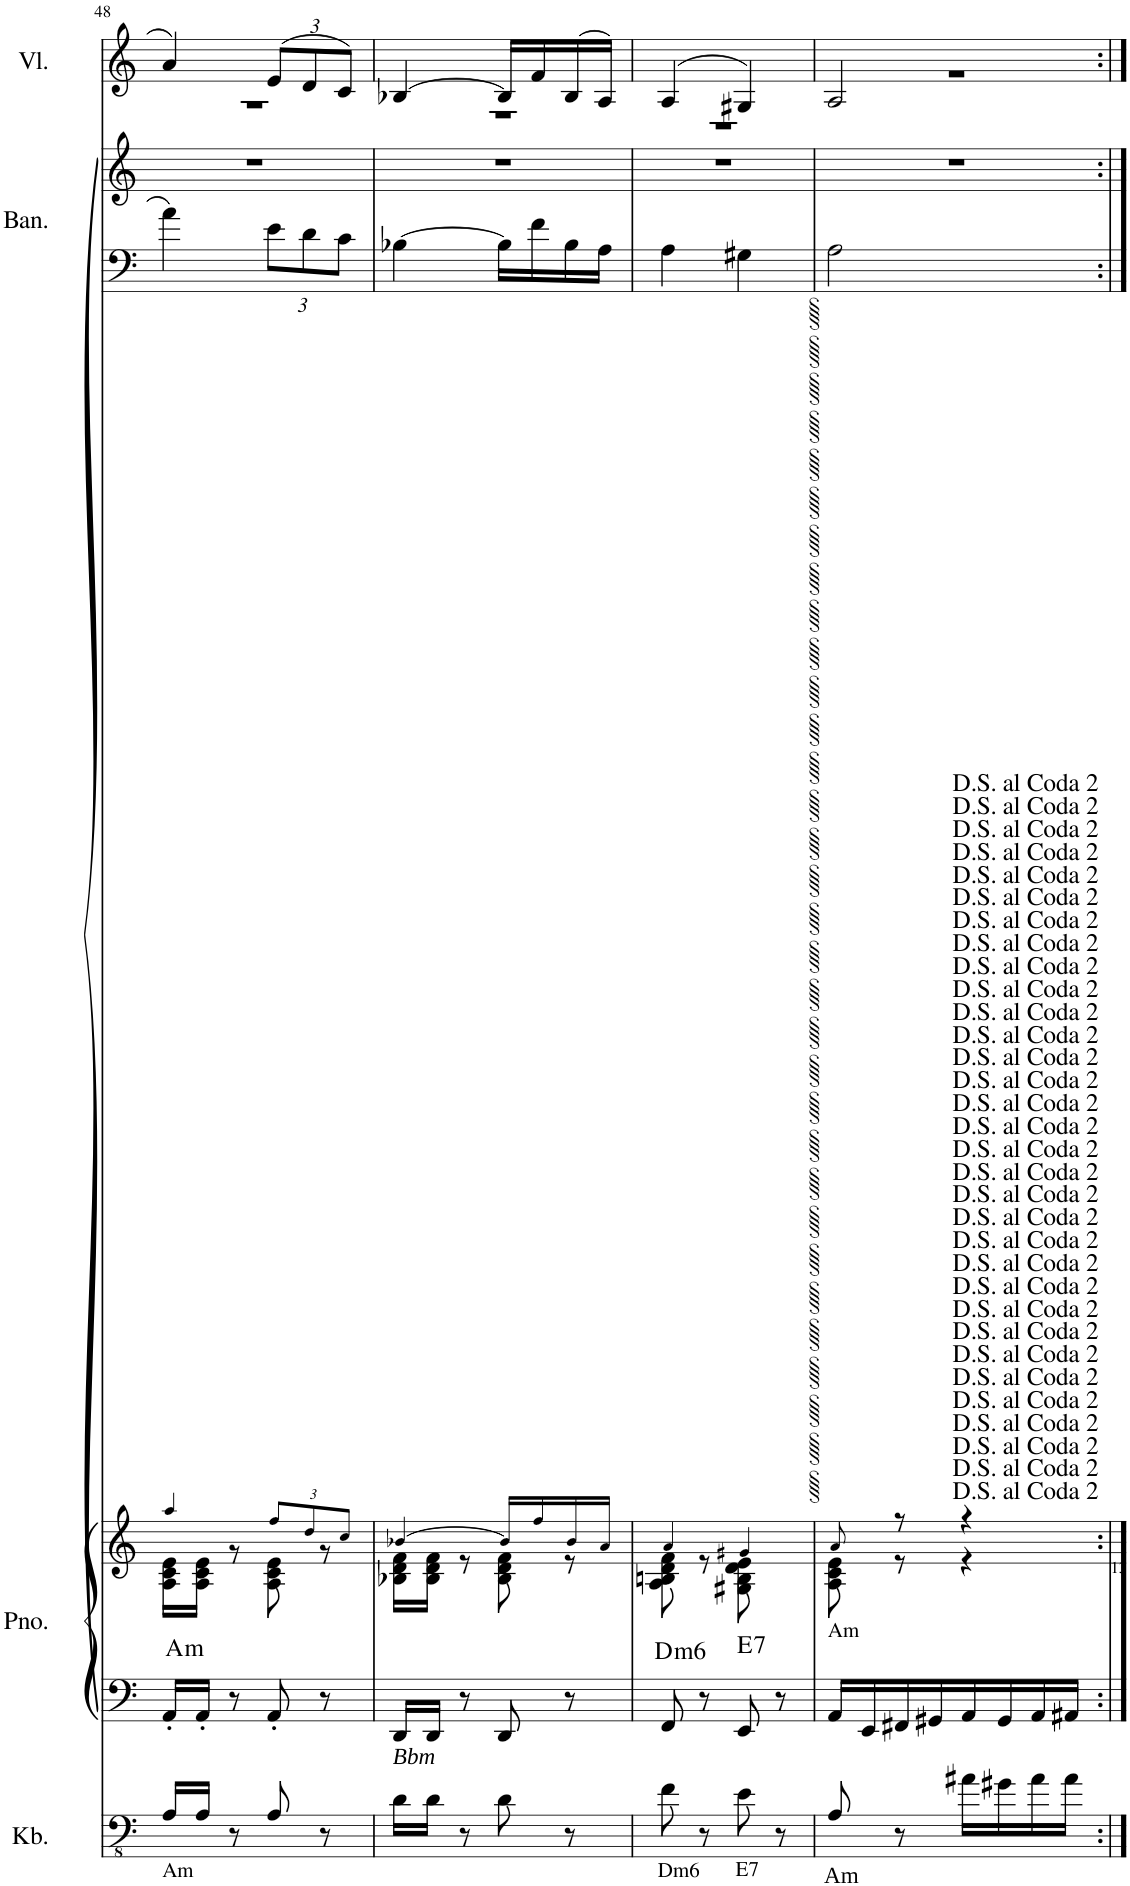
**kern	**text	**kern	**harte	**kern	**kern	**kern	**kern
*part6	*part6	*part5	*part5	*part4	*part3	*part2	*part1
*staff6	*staff6	*staff5	*	*staff4	*staff3	*staff2	*staff1
*I"Kontrabass	*	*I"Piano	*	*I"Piano	*I"Bandoneon	*I"Bandoneon	*I"Violine
*I'Kb.	*	*I'Pno.	*	*I'Pno.	*I'Ban.	*I'Ban.	*I'Vl.
!!LO:PB:g=z
*clefFv4	*	*clefF4	*	*clefG2	*clefF4	*clefG2	*clefG2
*Trd7c12	*	*	*	*	*	*	*
*k[]	*	*k[]	*	*k[]	*k[]	*k[]	*k[]
*M4/8	*	*M4/8	*	*M4/8	*M4/8	*M4/8	*M4/8
=48	=48	=48	=48	=48	=48	=48	=48
*	*	*	*	*^	*	*	*^
!LO:TX:b:t=Am	!	!	!LO:H:kt=m	!	!	!	!	!	!
16AA/LL	.	16AA'/LL	A:min	4aa/	16A\ 16c\ 16e\LL	4a\	2r	4a/	2r
16AA/JJ	.	16AA'/JJ	.	.	16A\ 16c\ 16e\JJ	.	.	.	.
8r	.	8r	.	.	8r	.	.	.	.
*	*	*	*	*Xbrackettup	*	*Xbrackettup	*	*Xbrackettup	*
8AA/	.	8AA'/	.	12ff/L	8A\ 8c\ 8e\	12e\L	.	(12e/L	.
.	.	.	.	12dd/	.	12d\	.	12d/	.
8r	.	8r	.	.	8r	.	.	.	.
.	.	.	.	12cc/J	.	12c\J	.	12c/J)	.
=49	=49	=49	=49	=49	=49	=49	=49	=49	=49
!	!	!LO:TX:b:i:t=Bbm	!	!	!	!	!	!	!
16D\LL	.	16DD/LL	.	4b-X/	16B-X\ 16d\ 16f\LL	[4B-X\	2r	[4B-X/	2r
16D\JJ	.	16DD/JJ	.	.	16B-\ 16d\ 16f\JJ	.	.	.	.
8r	.	8r	.	.	8r	.	.	.	.
8D\	.	8DD/	.	16b-/LL	8B-\ 8d\ 8f\	16B-\LL]	.	16B-/LL]	.
.	.	.	.	16ff/	.	16f\	.	16f/	.
8r	.	8r	.	16b-/	8r	16B-\	.	(16B-/	.
.	.	.	.	16a/JJ	.	16A\JJ	.	16A/JJ)	.
=50	=50	=50	=50	=50	=50	=50	=50	=50	=50
*	*	*	*	*	*^	*	*	*	*
!LO:TX:b:t=Dm6	!	!	!LO:H:kt=m6	!	!	!	!	!	!	!
8F\	.	8FF/	D:min6	4a/	8A\ 8Bn\ 8d\ 8f\	4ryy	4A\	2r	(4A/	2r
8r	.	8r	.	.	8r	.	.	.	.	.
!LO:TX:b:t=E7	!	!	!LO:H:kt=7	!	!	!	!	!	!	!
8E\	.	8EE/	E:7	4g#X/	4d\ 4e\	8G#X\ 8B\	4G#X\	.	4G#X/)	.
8r	.	8r	.	.	.	8ryy	.	.	.	.
=51	=51	=51	=51	=51	=51	=51	=51	=51	=51	=51
!	!	!LO:TX:a:t=Am	!	!	!	!	!	!	!	!
!	!LO:LY:b	!	!	!	!	!	!	!	!	!
*	*	*	*	*	*v	*v	*	*	*	*
8AA/	Am	16AA/LL	.	8a/	8A\ 8c\ 8e\	2A\	2r	2A/	2r
.	.	16EE/	.	.	.	.	.	.	.
8r	.	16FF#X/	.	8r	8r	.	.	.	.
.	.	16GG#X/	.	.	.	.	.	.	.
16A#X\LL	.	16AA/	.	4r	4r	.	.	.	.
16G#X\	.	16GG#/	.	.	.	.	.	.	.
16A#\	.	16AA/	.	.	.	.	.	.	.
16A#\JJ	.	16AA#X/JJ	.	.	.	.	.	.	.
*	*	*	*	*v	*v	*	*	*v	*v
=:|!	=:|!	=:|!	=:|!	=:|!	=:|!	=:|!	=:|!
*-	*-	*-	*-	*-	*-	*-	*-
